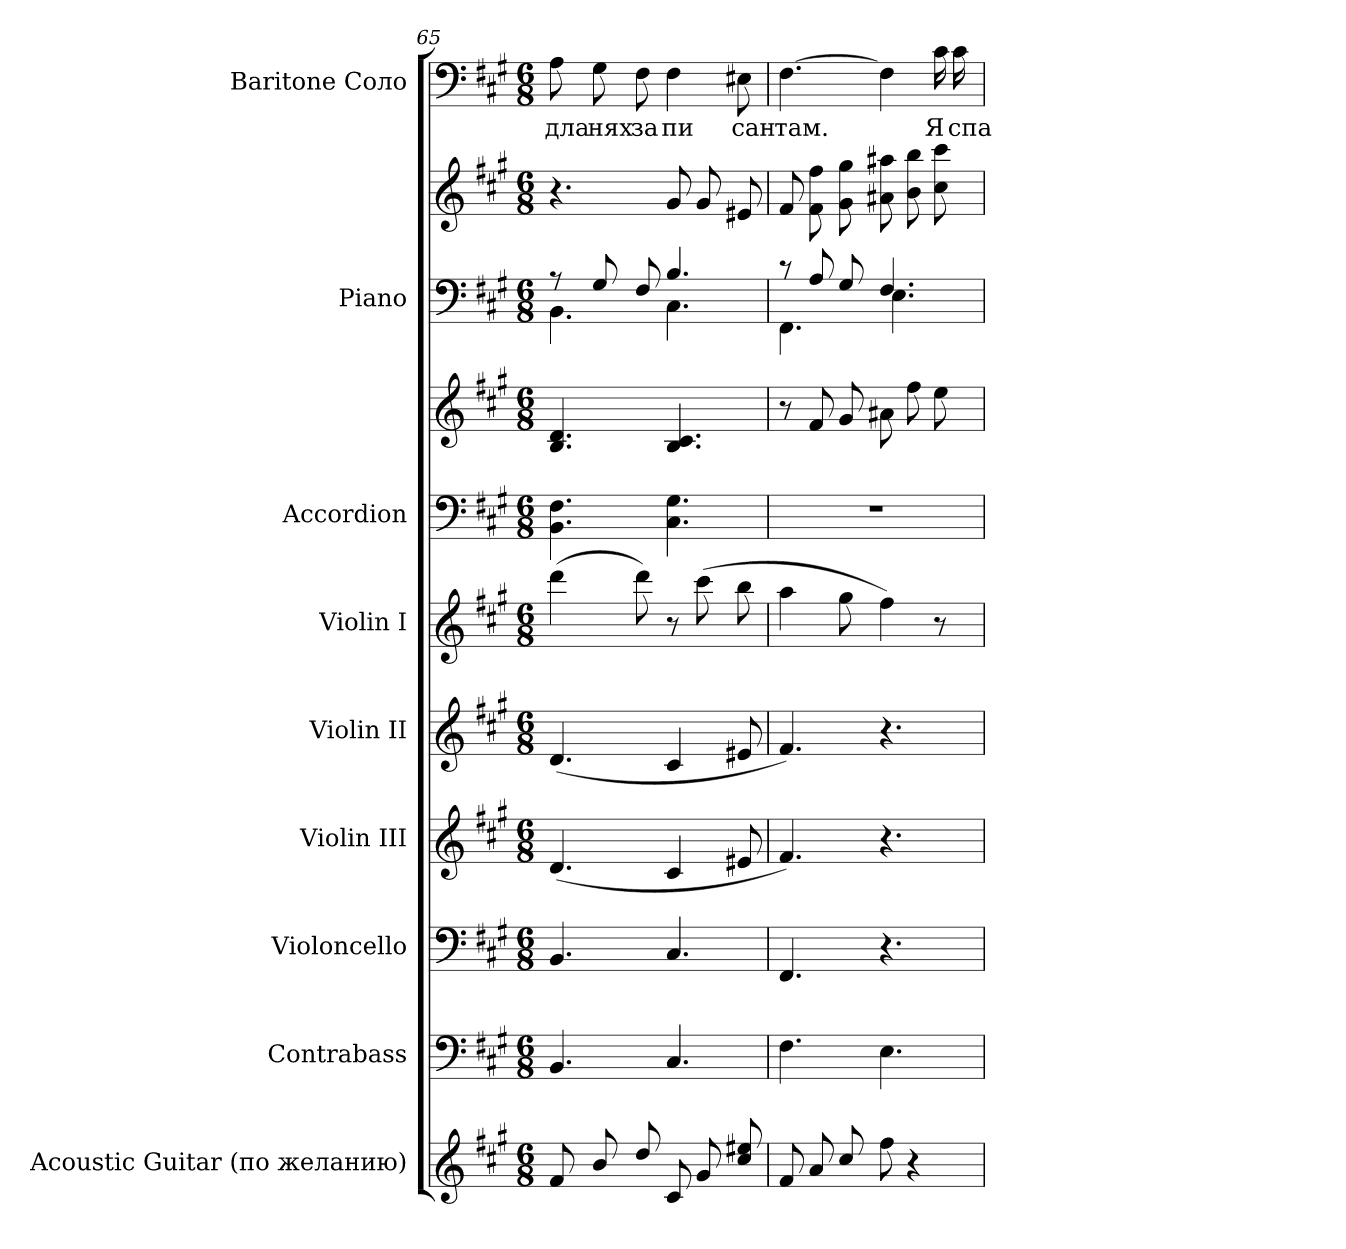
**kern	**kern	**kern	**kern	**kern	**kern	**kern	**kern	**kern	**kern	**kern	**text
*part9	*part8	*part7	*part6	*part5	*part4	*part3	*part3	*part2	*part2	*part1	*part1
*staff11	*staff10	*staff9	*staff8	*staff7	*staff6	*staff5	*staff4	*staff3	*staff2	*staff1	*staff1
*I"Acoustic Guitar (по желанию)	*I"Contrabass	*I"Violoncello	*I"Violin III	*I"Violin II	*I"Violin I	*I"Accordion	*	*I"Piano	*	*I"Baritone Соло	*
*I'A. Gtr.	*I'Cb.	*I'Vc.	*I'Vln. III	*I'Vln. II	*I'Vln. I	*I'Accord.	*	*I'Pno.	*	*I'Bar.	*
*clefG2	*clefF4	*clefF4	*clefG2	*clefG2	*clefG2	*clefF4	*clefG2	*clefF4	*clefG2	*clefF4	*
*ITrd7c12	*ITrd7c12	*	*	*	*	*	*	*	*	*	*
*k[f#c#g#]	*k[f#c#g#]	*k[f#c#g#]	*k[f#c#g#]	*k[f#c#g#]	*k[f#c#g#]	*k[f#c#g#]	*k[f#c#g#]	*k[f#c#g#]	*k[f#c#g#]	*k[f#c#g#]	*
*A:	*A:	*A:	*A:	*A:	*A:	*A:	*A:	*A:	*A:	*A:	*
*M6/8	*M6/8	*M6/8	*M6/8	*M6/8	*M6/8	*M6/8	*M6/8	*M6/8	*M6/8	*M6/8	*
=65	=65	=65	=65	=65	=65	=65	=65	=65	=65	=65	=65
*	*	*	*	*	*	*	*	*^	*	*	*
!	!	!	!	!	!	!	!	!	!	!	!	!LO:LY:b:color=#000000
8F#i/	4.BBBi/	4.BBi/	(4.di/	(4.di/	(4dddi\	4.BBi\ 4.F#i	4.Bi/ 4.di	8r	4.BBi\	4.r	8Ai\	дла_
!	!	!	!	!	!	!	!	!	!	!	!	!LO:LY:b:color=#000000
8Bi/	.	.	.	.	.	.	.	8G#i/	.	.	8G#i\	нях
!	!	!	!	!	!	!	!	!	!	!	!	!LO:LY:b:color=#000000
8di/	.	.	.	.	8dddi\)	.	.	8F#i/	.	.	8F#i\	за_
!	!	!	!	!	!	!	!	!	!	!	!	!LO:LY:b:color=#000000
8C#i/	4.CC#i/	4.C#i/	4c#i/	4c#i/	8r	4.C#i\ 4.G#i	4.Bi/ 4.c#i	4.Bi/	4.C#i\	8g#i/	4F#i\	пи_
8G#i/	.	.	.	.	(8ccc#i\	.	.	.	.	8g#i/	.	.
!	!	!	!	!	!	!	!	!	!	!	!	!LO:LY:b:color=#000000
8c#i/ 8e#Xi	.	.	8e#Xi/	8e#Xi/	8bbi\	.	.	.	.	8e#Xi/	8E#Xi\	сан
=66	=66	=66	=66	=66	=66	=66	=66	=66	=66	=66	=66	=66
!	!	!	!	!	!	!LO:N:vis=1	!	!	!	!	!	!
!	!	!	!	!	!	!	!	!	!	!	!	!LO:LY:b:color=#000000
8F#i/	4.FF#i\	4.FF#i/	4.f#i/)	4.f#i/)	4aai\	2.r	8r	8r	4.FF#i\	8f#i/	[>4.F#i\	там.
8Ai/	.	.	.	.	.	.	8f#i/	8Ai/	.	8f#i\ 8ff#i	.	.
8c#i/	.	.	.	.	8gg#i\	.	8g#i/	8G#i/	.	8g#i\ 8gg#i	.	.
8f#i\	4.EEi\	4.r	4.r	4.r	4ff#i\)	.	8a#Xi\	4.F#i/	4.Ei\	8a#Xi\ 8aa#Xi	4F#i\]	.
4r	.	.	.	.	.	.	8ff#i\	.	.	8bi\ 8bbi	.	.
!	!	!	!	!	!	!	!	!	!	!	!	!LO:LY:b:color=#000000
.	.	.	.	.	8r	.	8eei\	.	.	8cc#i\ 8ccc#i	16c#i\	Я
!	!	!	!	!	!	!	!	!	!	!	!	!LO:LY:b:color=#000000
.	.	.	.	.	.	.	.	.	.	.	16c#i\	спа_
*	*	*	*	*	*	*	*	*v	*v	*	*	*
=	=	=	=	=	=	=	=	=	=	=	=
*-	*-	*-	*-	*-	*-	*-	*-	*-	*-	*-	*-
